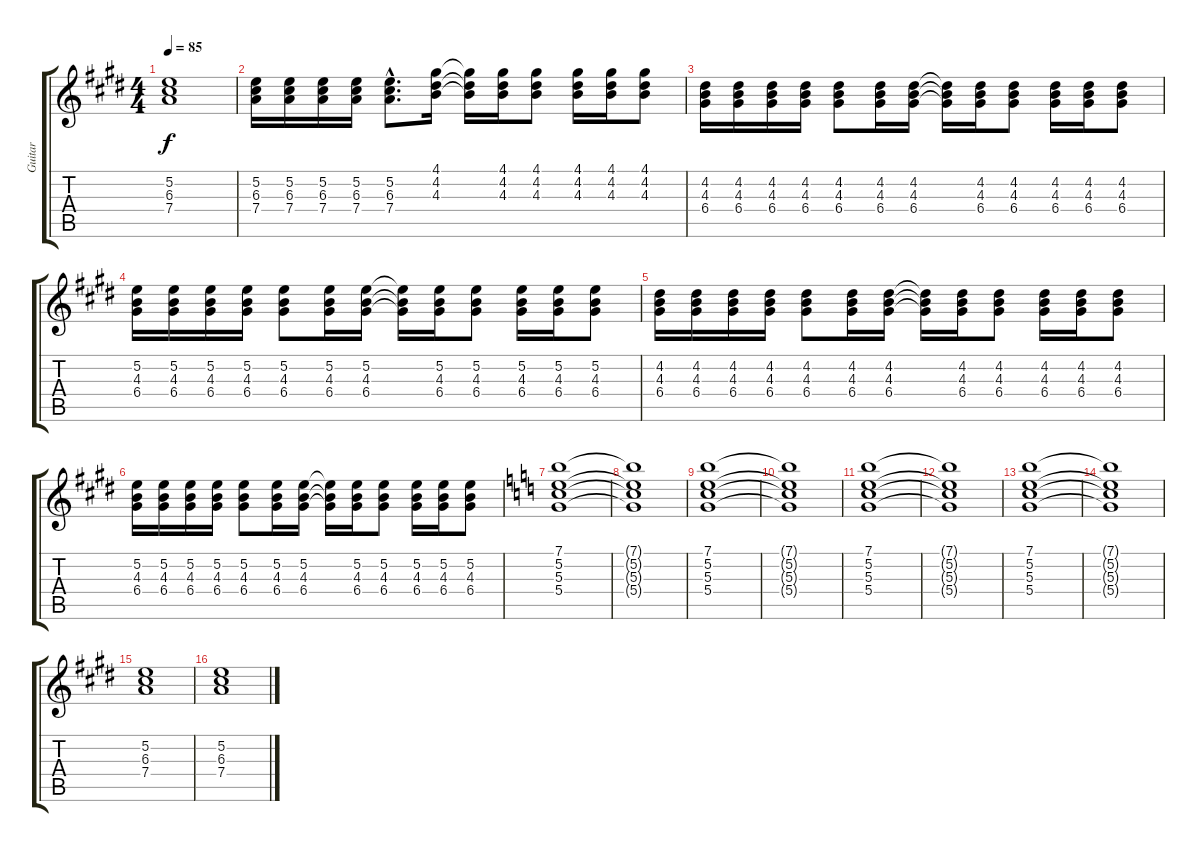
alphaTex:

\track ("Guitar" "Guitar") {instrument electricguitarjazz}
\staff {score tabs}
\tuning (E4 B3 G3 D3 A2 E2) {hide}
\ts (4 4)
\tempo 85
\clef g2
\ks e
(5.2 6.3 7.4).1{dy f} |
(5.2 6.3 7.4).16 (5.2 6.3 7.4).16 (5.2 6.3 7.4).16 (5.2 6.3 7.4).16 (5.2{hac} 6.3{hac} 7.4{hac}).8{d} (4.1 4.2 4.3).16 (4.1{t} 4.2{t} 4.3{t}).16 (4.1 4.2 4.3).16 (4.1 4.2 4.3).8 (4.1 4.2 4.3).16 (4.1 4.2 4.3).16 (4.1 4.2 4.3).8 |
(4.2 4.3 6.4).16 (4.2 4.3 6.4).16 (4.2 4.3 6.4).16 (4.2 4.3 6.4).16 (4.2 4.3 6.4).8 (4.2 4.3 6.4).16 (4.2 4.3 6.4).16 (4.2{t} 4.3{t} 6.4{t}).16 (4.2 4.3 6.4).16 (4.2 4.3 6.4).8 (4.2 4.3 6.4).16 (4.2 4.3 6.4).16 (4.2 4.3 6.4).8 |
(5.2 4.3 6.4).16 (5.2 4.3 6.4).16 (5.2 4.3 6.4).16 (5.2 4.3 6.4).16 (5.2 4.3 6.4).8 (5.2 4.3 6.4).16 (5.2 4.3 6.4).16 (5.2{t} 4.3{t} 6.4{t}).16 (5.2 4.3 6.4).16 (5.2 4.3 6.4).8 (5.2 4.3 6.4).16 (5.2 4.3 6.4).16 (5.2 4.3 6.4).8 |
(4.2 4.3 6.4).16 (4.2 4.3 6.4).16 (4.2 4.3 6.4).16 (4.2 4.3 6.4).16 (4.2 4.3 6.4).8 (4.2 4.3 6.4).16 (4.2 4.3 6.4).16 (4.2{t} 4.3{t} 6.4{t}).16 (4.2 4.3 6.4).16 (4.2 4.3 6.4).8 (4.2 4.3 6.4).16 (4.2 4.3 6.4).16 (4.2 4.3 6.4).8 |
(5.2 4.3 6.4).16 (5.2 4.3 6.4).16 (5.2 4.3 6.4).16 (5.2 4.3 6.4).16 (5.2 4.3 6.4).8 (5.2 4.3 6.4).16 (5.2 4.3 6.4).16 (5.2{t} 4.3{t} 6.4{t}).16 (5.2 4.3 6.4).16 (5.2 4.3 6.4).8 (5.2 4.3 6.4).16 (5.2 4.3 6.4).16 (5.2 4.3 6.4).8 |
\ks c
(7.1 5.2 5.3 5.4).1 |
(7.1{t} 5.2{t} 5.3{t} 5.4{t}).1 |
(7.1 5.2 5.3 5.4).1 |
(7.1{t} 5.2{t} 5.3{t} 5.4{t}).1 |
(7.1 5.2 5.3 5.4).1 |
(7.1{t} 5.2{t} 5.3{t} 5.4{t}).1 |
(7.1 5.2 5.3 5.4).1 |
(7.1{t} 5.2{t} 5.3{t} 5.4{t}).1 |
\ks e
(5.2 6.3 7.4).1 |
(5.2 6.3 7.4).1
